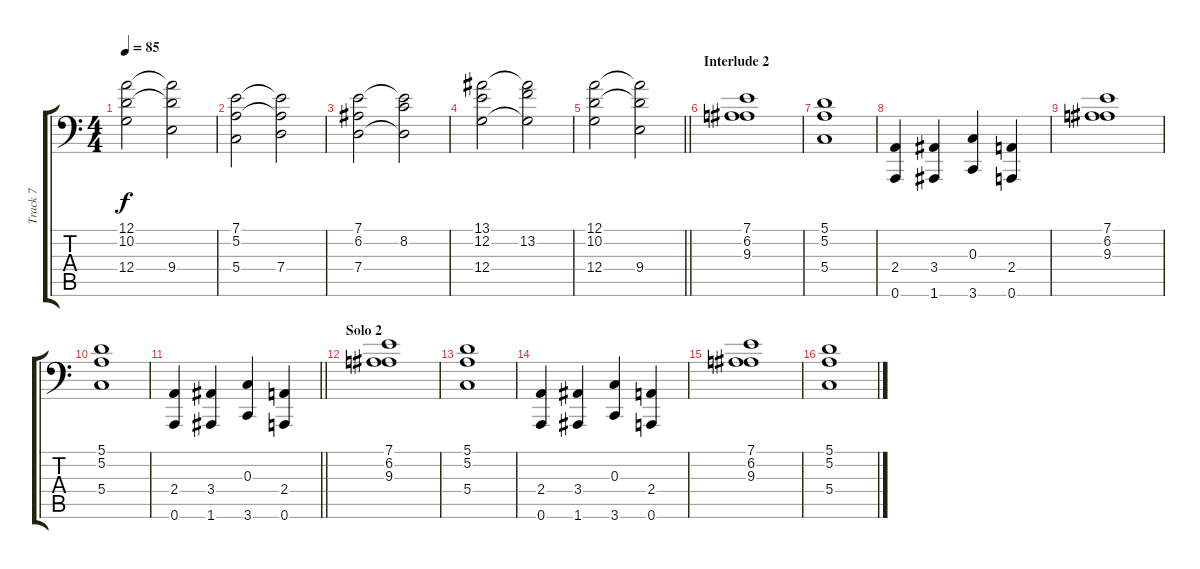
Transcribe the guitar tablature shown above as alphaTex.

\track ("Track 7" "Track 7") {instrument stringensemble2}
\staff {score tabs}
\tuning (A3 E3 C3 G2 D2 A1) {hide}
\ts (4 4)
\tempo 85
\clef f4
\ks c
(12.1 10.2 12.4).2{dy f} (12.1{t} 10.2{t} 9.4).2 |
(7.1 5.2 5.4).2 (7.1{t} 5.2{t} 7.4).2 |
(7.1 6.2 7.4).2 (7.1{t} 8.2 7.4{t}).2 |
(13.1 12.2 12.4).2 (13.1{t} 13.2 12.4{t}).2 |
\barLineRight lightlight
(12.1 10.2 12.4).2 (12.1{t} 10.2{t} 9.4).2 |
\section ("" "Interlude 2")
(7.1 6.2 9.3).1 |
(5.1 5.2 5.4).1 |
(2.4 0.6).4 (3.4 1.6).4 (0.3 3.6).4 (2.4 0.6).4 |
(7.1 6.2 9.3).1 |
(5.1 5.2 5.4).1 |
\barLineRight lightlight
(2.4 0.6).4 (3.4 1.6).4 (0.3 3.6).4 (2.4 0.6).4 |
\section ("" "Solo 2")
(7.1 6.2 9.3).1 |
(5.1 5.2 5.4).1 |
(2.4 0.6).4 (3.4 1.6).4 (0.3 3.6).4 (2.4 0.6).4 |
(7.1 6.2 9.3).1 |
(5.1 5.2 5.4).1
